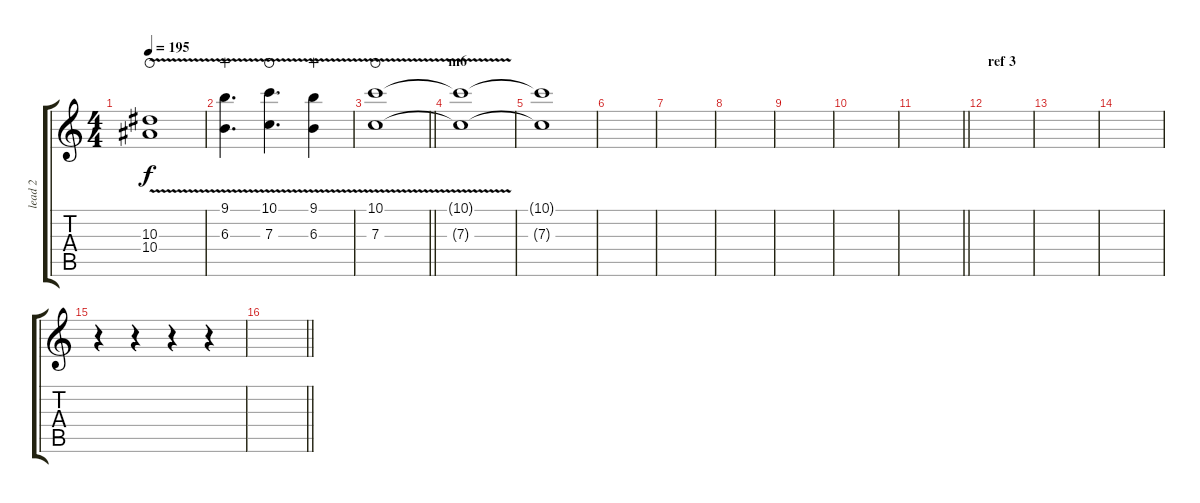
\track ("lead 2" "lead 2") {instrument distortionguitar}
\staff {score tabs}
\tuning (D4 A3 F3 C3 G2 C2) {hide}
\ts (4 4)
\tempo 195
\clef g2
\ks c
(10.3{v} 10.4{v}).1{dy f waho} |
(9.1 6.3{v}).4{d wahc} (10.1 7.3{v}).4{d waho} (9.1 6.3{v}).4{wahc} |
\barLineRight lightlight
(10.1{v} 7.3{v}).1{waho} |
\section ("" "m6")
(10.1{t} 7.3{t}).1 |
(10.1{t} 7.3{t}).1 |
|
|
|
|
|
\barLineRight lightlight
|
\section ("" "ref 3")
|
|
|
r.4 r.4 r.4 r.4 |
\barLineRight lightlight
